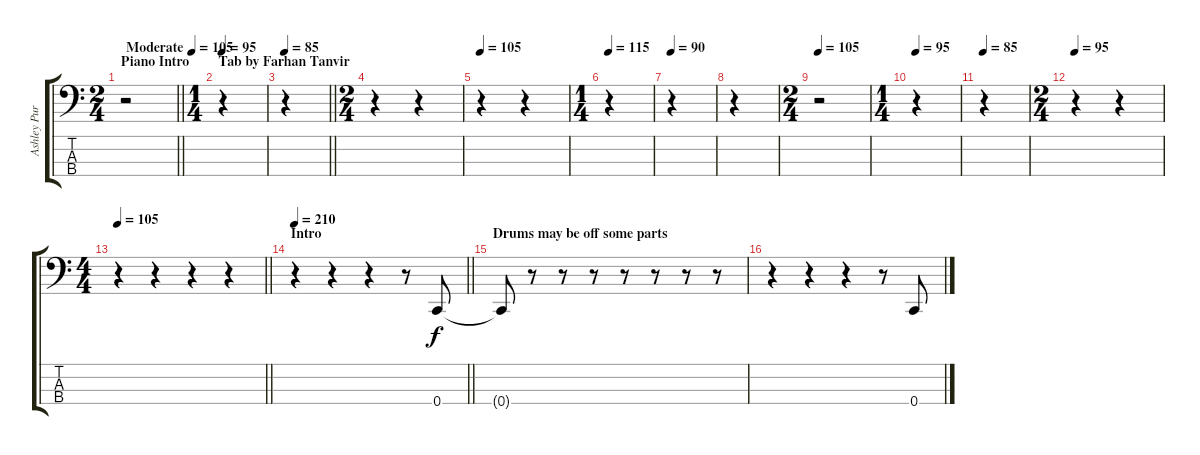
\track ("Ashley Purdy" "Ashley Pur") {instrument electricbasspick}
\staff {score tabs}
\tuning (F2 C2 G1 C1) {hide}
\ts (2 4)
\section ("" "Piano Intro")
\tempo (105 "Moderate")
\clef f4
\barLineRight lightlight
\ks c
r.2{dy f instrument electricbasspick} |
\ts (1 4)
\section ("" "Tab by Farhan Tanvir")
\tempo 95
r.4 |
\tempo 85
\barLineRight lightlight
r.4 |
\ts (2 4)
\section ("" "")
r.4 r.4 |
\tempo 105
r.4 r.4 |
\ts (1 4)
\tempo 115
r.4 |
\tempo 90
r.4 |
r.4 |
\ts (2 4)
\tempo 105
r.2 |
\ts (1 4)
\tempo 95
r.4 |
\tempo 85
r.4 |
\ts (2 4)
\tempo 95
r.4 r.4 |
\ts (4 4)
\tempo 105
\barLineRight lightlight
r.4 r.4 r.4 r.4 |
\section ("" "Intro")
\tempo 210
\barLineRight lightlight
r.4 r.4 r.4 r.8 0.4.8 |
\section ("" "Drums may be off some parts")
0.4{t}.8 r.8 r.8 r.8 r.8 r.8 r.8 r.8 |
r.4 r.4 r.4 r.8 0.4.8
